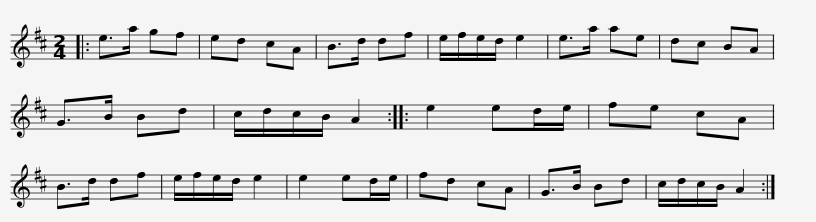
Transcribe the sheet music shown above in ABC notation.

X:1
L:1/8
M:2/4
I:linebreak $
K:D
V:1 treble
V:1
|: e>a gf | ed cA | B>d df | e/f/e/d/ e2 | e>a ae | %5
 dc BA | G>B Bd | c/d/c/B/ A2 :: e2 ed/e/ |$ fe cA | %10
 B>d df | e/f/e/d/ e2 | e2 ed/e/ | fd cA | G>B Bd | %15
 c/d/c/B/ A2 :| %16
